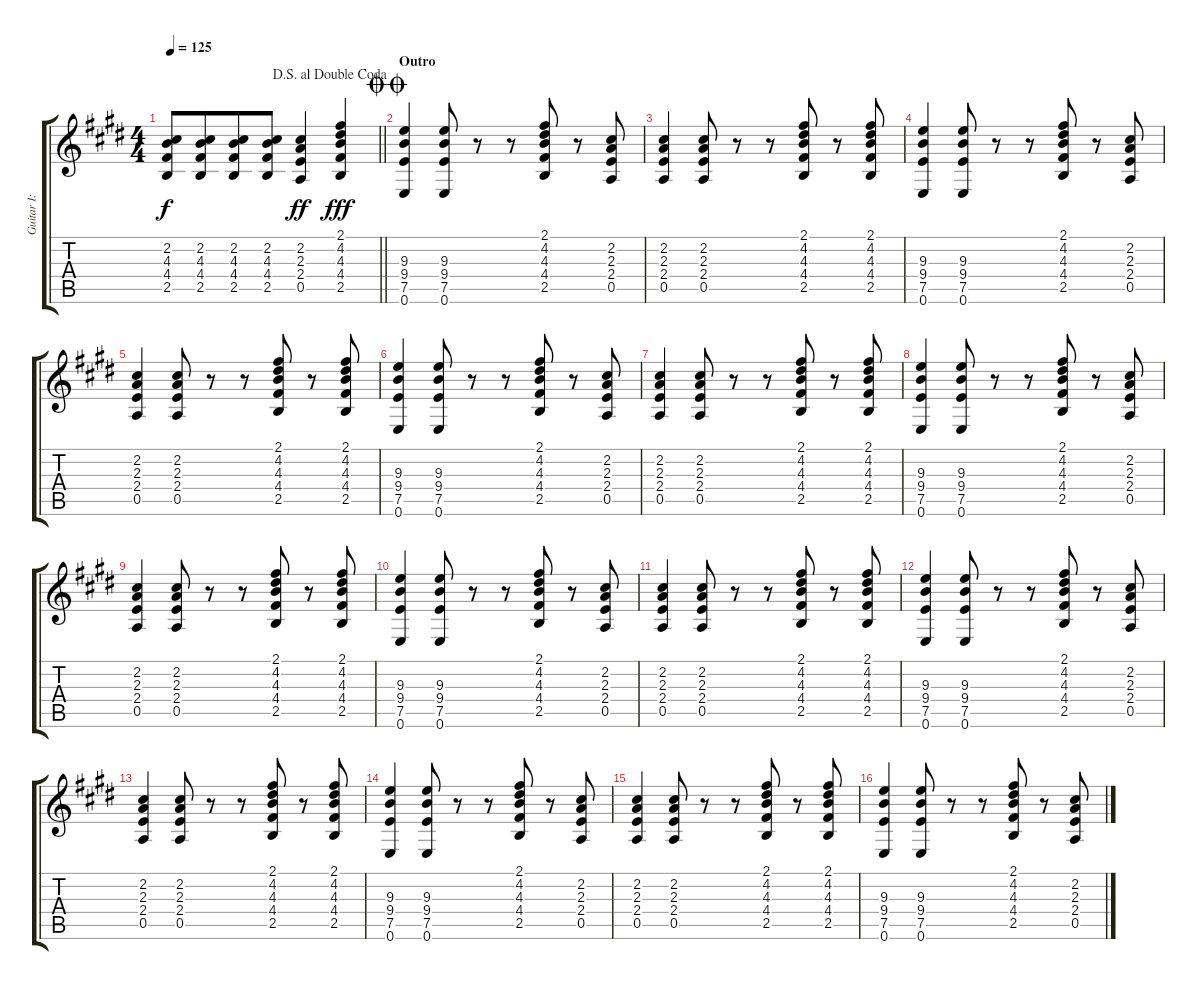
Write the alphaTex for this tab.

\track ("Guitar I: Rik" "Guitar I: ") {instrument distortionguitar}
\staff {score tabs}
\tuning (E4 B3 G3 D3 A2 E2) {hide}
\ts (4 4)
\jump dalsegnoaldoublecoda
\tempo 125
\clef g2
\barLineRight lightlight
\ks e
(2.2 4.3 4.4 2.5).8{dy f} (2.2 4.3 4.4 2.5).8{beam merge} (2.2 4.3 4.4 2.5).8 (2.2 4.3 4.4 2.5).8 (2.2 2.3 2.4 0.5).4{dy ff} (2.1 4.2 4.3 4.4 2.5).4{dy fff} |
\section ("" "Outro")
\jump doublecoda
(9.3 9.4 7.5 0.6).4 (9.3 9.4 7.5 0.6).8 r.8 r.8 (2.1 4.2 4.3 4.4 2.5).8 r.8 (2.2 2.3 2.4 0.5).8 |
(2.2 2.3 2.4 0.5).4 (2.2 2.3 2.4 0.5).8 r.8 r.8 (2.1 4.2 4.3 4.4 2.5).8 r.8 (2.1 4.2 4.3 4.4 2.5).8 |
(9.3 9.4 7.5 0.6).4 (9.3 9.4 7.5 0.6).8 r.8 r.8 (2.1 4.2 4.3 4.4 2.5).8 r.8 (2.2 2.3 2.4 0.5).8 |
(2.2 2.3 2.4 0.5).4 (2.2 2.3 2.4 0.5).8 r.8 r.8 (2.1 4.2 4.3 4.4 2.5).8 r.8 (2.1 4.2 4.3 4.4 2.5).8 |
(9.3 9.4 7.5 0.6).4 (9.3 9.4 7.5 0.6).8 r.8 r.8 (2.1 4.2 4.3 4.4 2.5).8 r.8 (2.2 2.3 2.4 0.5).8 |
(2.2 2.3 2.4 0.5).4 (2.2 2.3 2.4 0.5).8 r.8 r.8 (2.1 4.2 4.3 4.4 2.5).8 r.8 (2.1 4.2 4.3 4.4 2.5).8 |
(9.3 9.4 7.5 0.6).4 (9.3 9.4 7.5 0.6).8 r.8 r.8 (2.1 4.2 4.3 4.4 2.5).8 r.8 (2.2 2.3 2.4 0.5).8 |
(2.2 2.3 2.4 0.5).4 (2.2 2.3 2.4 0.5).8 r.8 r.8 (2.1 4.2 4.3 4.4 2.5).8 r.8 (2.1 4.2 4.3 4.4 2.5).8 |
(9.3 9.4 7.5 0.6).4 (9.3 9.4 7.5 0.6).8 r.8 r.8 (2.1 4.2 4.3 4.4 2.5).8 r.8 (2.2 2.3 2.4 0.5).8 |
(2.2 2.3 2.4 0.5).4 (2.2 2.3 2.4 0.5).8 r.8 r.8 (2.1 4.2 4.3 4.4 2.5).8 r.8 (2.1 4.2 4.3 4.4 2.5).8 |
(9.3 9.4 7.5 0.6).4 (9.3 9.4 7.5 0.6).8 r.8 r.8 (2.1 4.2 4.3 4.4 2.5).8 r.8 (2.2 2.3 2.4 0.5).8 |
(2.2 2.3 2.4 0.5).4 (2.2 2.3 2.4 0.5).8 r.8 r.8 (2.1 4.2 4.3 4.4 2.5).8 r.8 (2.1 4.2 4.3 4.4 2.5).8 |
(9.3 9.4 7.5 0.6).4 (9.3 9.4 7.5 0.6).8 r.8 r.8 (2.1 4.2 4.3 4.4 2.5).8 r.8 (2.2 2.3 2.4 0.5).8 |
(2.2 2.3 2.4 0.5).4 (2.2 2.3 2.4 0.5).8 r.8 r.8 (2.1 4.2 4.3 4.4 2.5).8 r.8 (2.1 4.2 4.3 4.4 2.5).8 |
(9.3 9.4 7.5 0.6).4 (9.3 9.4 7.5 0.6).8 r.8 r.8 (2.1 4.2 4.3 4.4 2.5).8 r.8 (2.2 2.3 2.4 0.5).8
